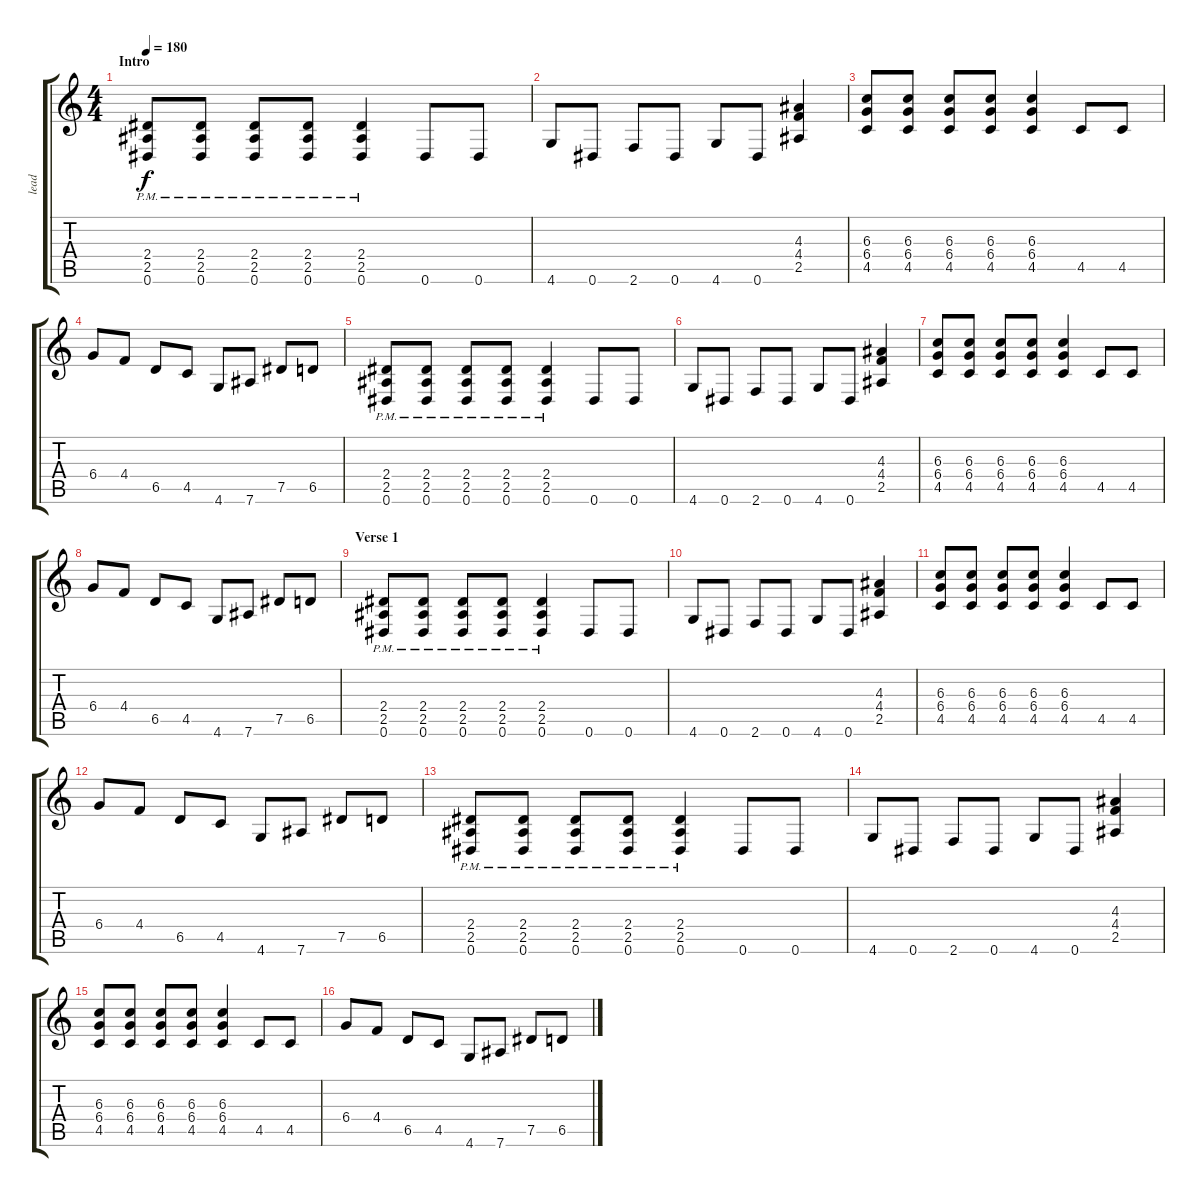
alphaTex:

\track ("lead" "lead") {instrument distortionguitar}
\staff {score tabs}
\tuning (Eb4 Bb3 Gb3 Db3 Ab2 Eb2) {hide}
\ts (4 4)
\section ("" "Intro")
\tempo 180
\clef g2
\ks c
(2.4{pm} 2.5 0.6).8{dy f instrument distortionguitar} (2.4{pm} 2.5 0.6{pm}).8 (2.4 2.5 0.6{pm}).8 (2.4 2.5 0.6{pm}).8 (2.4 2.5 0.6{pm}).4 0.6.8 0.6.8 |
4.6.8 0.6.8 2.6.8 0.6.8 4.6.8 0.6.8 (4.3 4.4 2.5).4 |
(6.3 6.4 4.5).8 (6.3 6.4 4.5).8 (6.3 6.4 4.5).8 (6.3 6.4 4.5).8 (6.3 6.4 4.5).4 4.5.8 4.5.8 |
6.4.8 4.4.8 6.5.8 4.5.8 4.6.8 7.6.8 7.5.8 6.5.8 |
(2.4 2.5 0.6{pm}).8 (2.4 2.5 0.6{pm}).8 (2.4 2.5 0.6{pm}).8 (2.4 2.5 0.6{pm}).8 (2.4 2.5 0.6{pm}).4 0.6.8 0.6.8 |
4.6.8 0.6.8 2.6.8 0.6.8 4.6.8 0.6.8 (4.3 4.4 2.5).4 |
(6.3 6.4 4.5).8 (6.3 6.4 4.5).8 (6.3 6.4 4.5).8 (6.3 6.4 4.5).8 (6.3 6.4 4.5).4 4.5.8 4.5.8 |
6.4.8 4.4.8 6.5.8 4.5.8 4.6.8 7.6.8 7.5.8 6.5.8 |
\section ("" "Verse 1")
(2.4 2.5 0.6{pm}).8 (2.4 2.5 0.6{pm}).8 (2.4 2.5 0.6{pm}).8 (2.4 2.5 0.6{pm}).8 (2.4 2.5 0.6{pm}).4 0.6.8 0.6.8 |
4.6.8 0.6.8 2.6.8 0.6.8 4.6.8 0.6.8 (4.3 4.4 2.5).4 |
(6.3 6.4 4.5).8 (6.3 6.4 4.5).8 (6.3 6.4 4.5).8 (6.3 6.4 4.5).8 (6.3 6.4 4.5).4 4.5.8 4.5.8 |
6.4.8 4.4.8 6.5.8 4.5.8 4.6.8 7.6.8 7.5.8 6.5.8 |
(2.4 2.5 0.6{pm}).8 (2.4 2.5 0.6{pm}).8 (2.4 2.5 0.6{pm}).8 (2.4 2.5 0.6{pm}).8 (2.4 2.5 0.6{pm}).4 0.6.8 0.6.8 |
4.6.8 0.6.8 2.6.8 0.6.8 4.6.8 0.6.8 (4.3 4.4 2.5).4 |
(6.3 6.4 4.5).8 (6.3 6.4 4.5).8 (6.3 6.4 4.5).8 (6.3 6.4 4.5).8 (6.3 6.4 4.5).4 4.5.8 4.5.8 |
6.4.8 4.4.8 6.5.8 4.5.8 4.6.8 7.6.8 7.5.8 6.5.8
